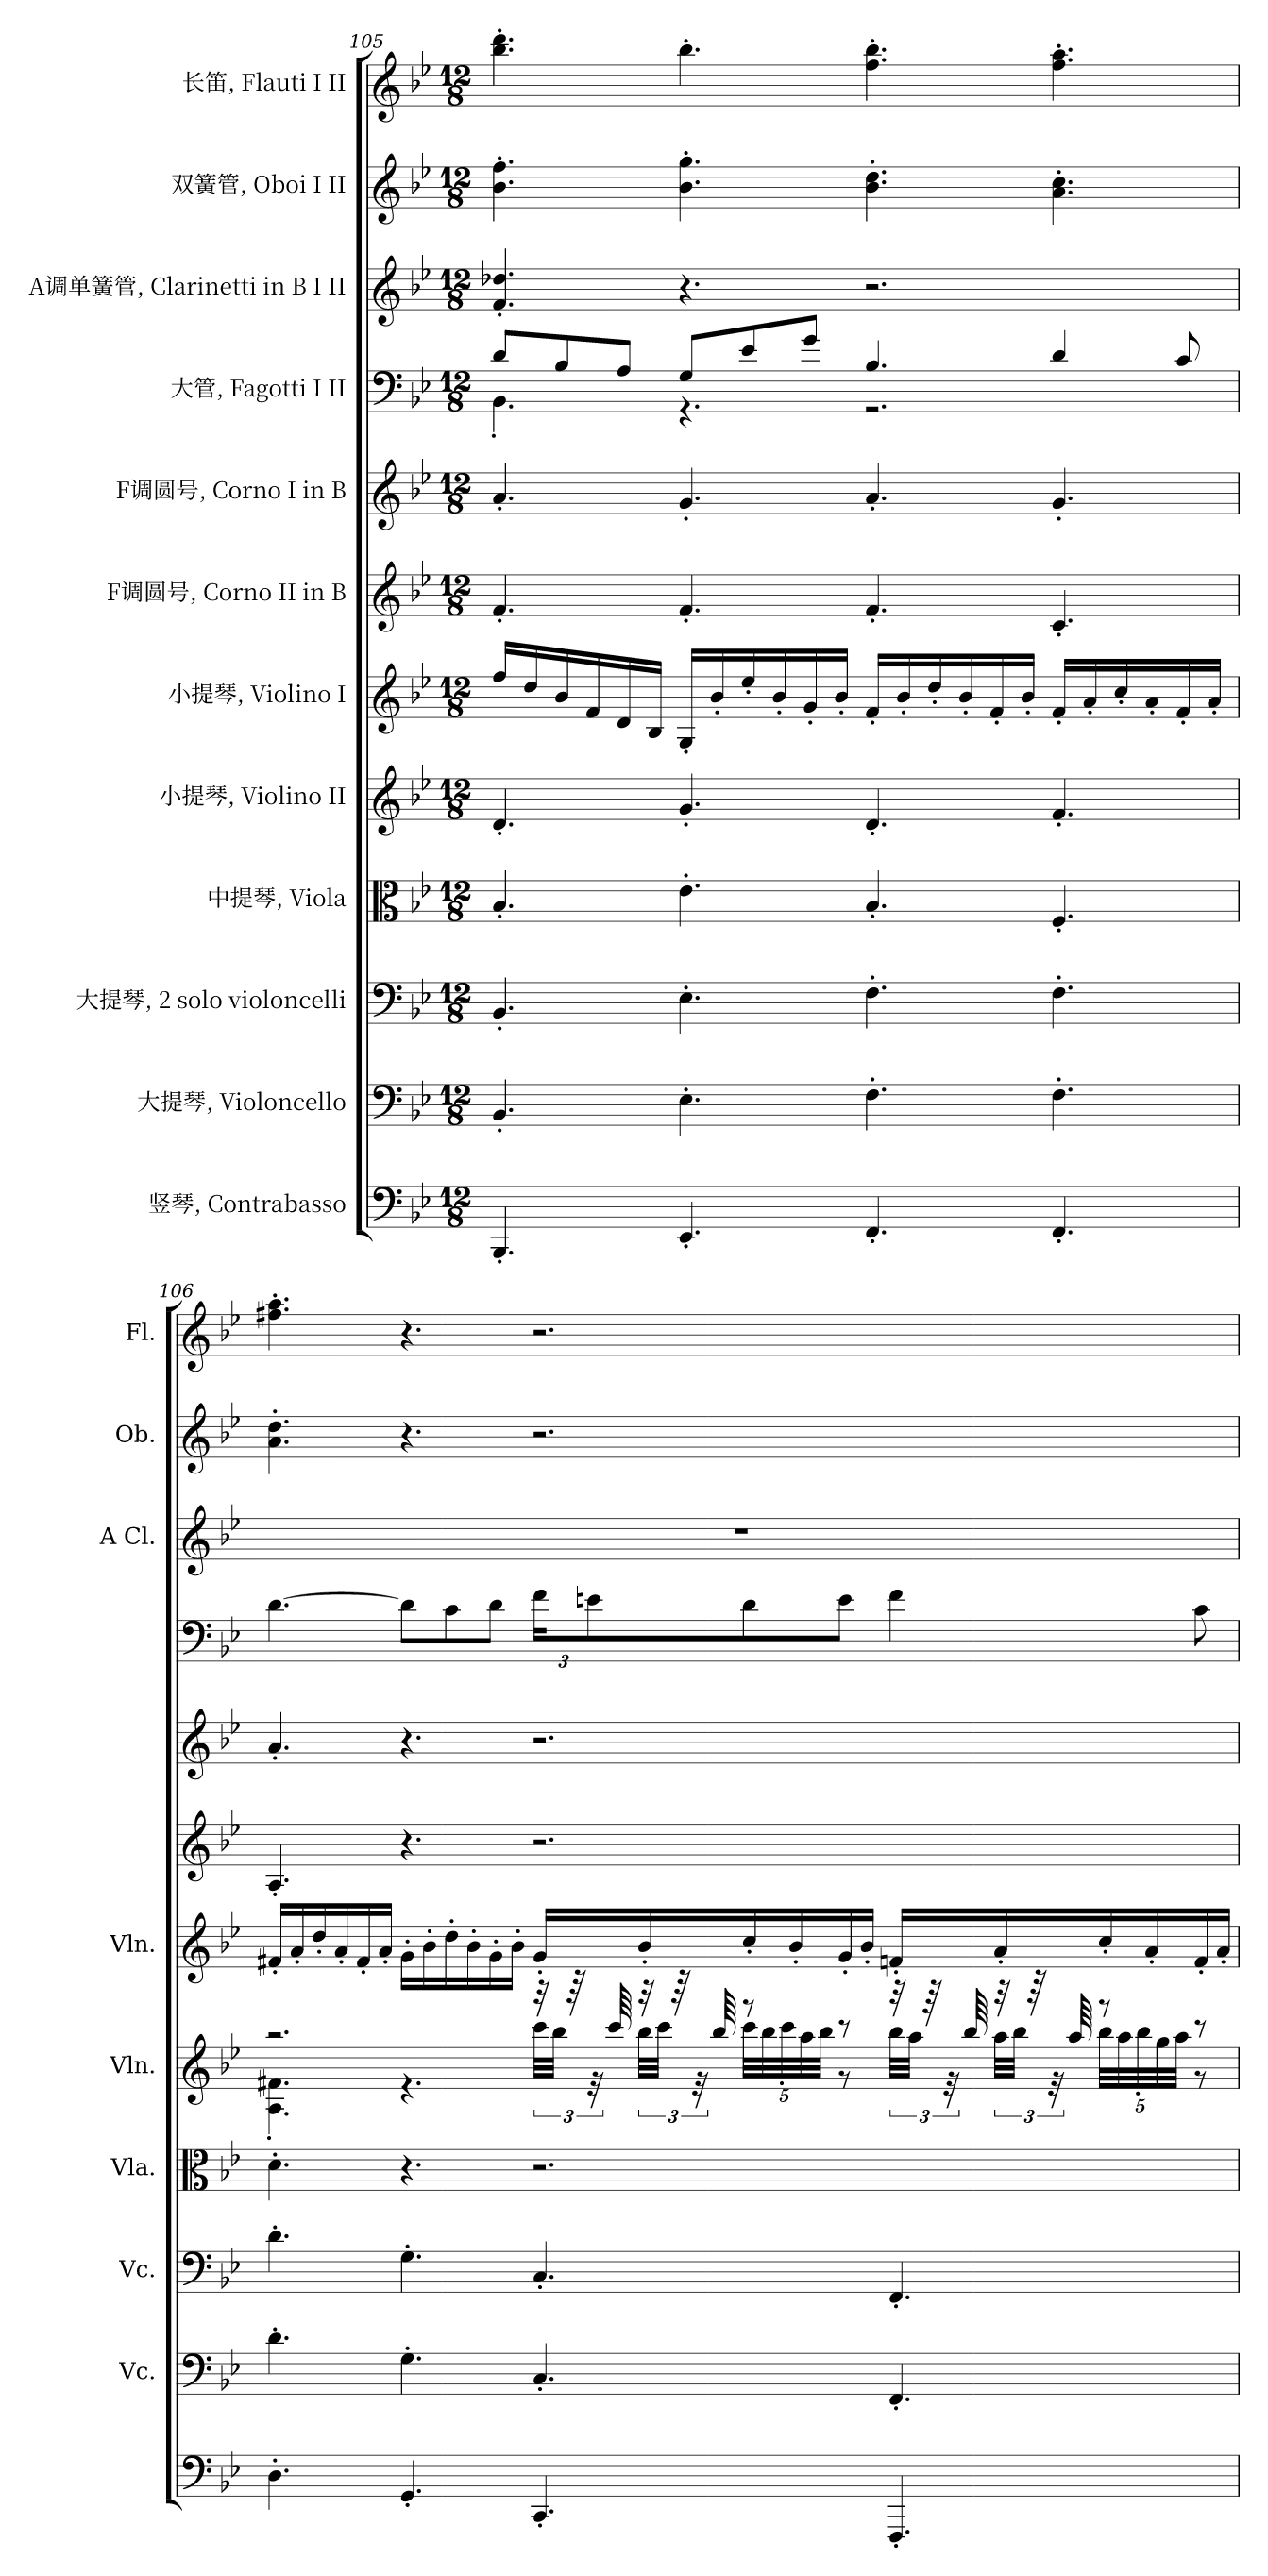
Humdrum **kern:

**kern	**kern	**kern	**kern	**kern	**kern	**kern	**kern	**kern	**kern	**kern	**kern
*part12	*part11	*part10	*part9	*part8	*part7	*part6	*part5	*part4	*part3	*part2	*part1
*staff12	*staff11	*staff10	*staff9	*staff8	*staff7	*staff6	*staff5	*staff4	*staff3	*staff2	*staff1
*I"竖琴, Contrabasso	*I"大提琴, Violoncello	*I"大提琴, 2 solo violoncelli	*I"中提琴, Viola	*I"小提琴, Violino II	*I"小提琴, Violino I	*I"F调圆号, Corno II in B	*I"F调圆号, Corno I in B	*I"大管, Fagotti I II	*I"A调单簧管, Clarinetti in B I II	*I"双簧管, Oboi I II	*I"长笛, Flauti I II
*	*I'Vc.	*I'Vc.	*I'Vla.	*I'Vln.	*I'Vln.	*	*	*	*I'A Cl.	*I'Ob.	*I'Fl.
!!LO:PB:g=z
*clefF4	*clefF4	*clefF4	*clefC3	*clefG2	*clefG2	*clefG2	*clefG2	*clefF4	*clefG2	*clefG2	*clefG2
*	*	*	*	*	*	*ITrd4c7	*ITrd4c7	*	*ITrd2c3	*	*
*k[b-e-]	*k[b-e-]	*k[b-e-]	*k[b-e-]	*k[b-e-]	*k[b-e-]	*k[b-e-a-]	*k[b-e-a-]	*k[b-e-]	*k[f#]	*k[b-e-]	*k[b-e-]
*M12/8	*M12/8	*M12/8	*M12/8	*M12/8	*M12/8	*M12/8	*M12/8	*M12/8	*M12/8	*M12/8	*M12/8
*MM56	*MM56	*MM56	*MM56	*MM56	*MM56	*MM56	*MM56	*MM56	*MM56	*MM56	*MM56
=105	=105	=105	=105	=105	=105	=105	=105	=105	=105	=105	=105
*	*	*	*	*	*	*	*	*^	*	*	*
4.BBB-'/	4.BB-'/	4.BB-'/	4.B-'/	4.d'/	16ff/LL	4.B-'/	4.d'/	8d/L	4.BB-'\	4.d/' 4.b-X/'	4.b-\' 4.ff\'	4.bb-\' 4.ddd\'
.	.	.	.	.	16dd/	.	.	.	.	.	.	.
.	.	.	.	.	16b-/	.	.	8B-/	.	.	.	.
.	.	.	.	.	16f/	.	.	.	.	.	.	.
.	.	.	.	.	16d/	.	.	8A/J	.	.	.	.
.	.	.	.	.	16B-/JJ	.	.	.	.	.	.	.
*	*	*	*	*	*	*	*	*	*	*	*	*MM58
4.EE-'/	4.E-'\	4.E-'\	4.e-'\	4.g'/	16G'/LL	4.B-'/	4.c'/	8G/L	4.r	4.r	4.b-\' 4.gg\'	4.bb-'\
.	.	.	.	.	16b-'/	.	.	.	.	.	.	.
.	.	.	.	.	16ee-'/	.	.	8e-/	.	.	.	.
.	.	.	.	.	16b-'/	.	.	.	.	.	.	.
.	.	.	.	.	16g'/	.	.	8g/J	.	.	.	.
.	.	.	.	.	16b-'/JJ	.	.	.	.	.	.	.
*	*	*	*	*	*	*	*	*	*	*	*	*MM58
4.FF'/	4.F'\	4.F'\	4.B-'/	4.d'/	16f'/LL	4.B-'/	4.d'/	4.B-/	2.r	2.r	4.b-\' 4.dd\'	4.ff\' 4.bb-\'
.	.	.	.	.	16b-'/	.	.	.	.	.	.	.
.	.	.	.	.	16dd'/	.	.	.	.	.	.	.
.	.	.	.	.	16b-'/	.	.	.	.	.	.	.
.	.	.	.	.	16f'/	.	.	.	.	.	.	.
.	.	.	.	.	16b-'/JJ	.	.	.	.	.	.	.
*	*	*	*	*	*	*	*	*	*	*	*	*MM58
4.FF'/	4.F'\	4.F'\	4.F'/	4.f'/	16f'/LL	4.F'/	4.c'/	4d/	.	.	4.a\' 4.cc\'	4.ff\' 4.aa\'
.	.	.	.	.	16a'/	.	.	.	.	.	.	.
.	.	.	.	.	16cc'/	.	.	.	.	.	.	.
.	.	.	.	.	16a'/	.	.	.	.	.	.	.
.	.	.	.	.	16f'/	.	.	8c/	.	.	.	.
.	.	.	.	.	16a'/JJ	.	.	.	.	.	.	.
*	*	*	*	*	*	*	*	*v	*v	*	*	*
!!LO:PB:g=z
=106	=106	=106	=106	=106	=106	=106	=106	=106	=106	=106	=106
*	*	*	*	*	*	*	*	*	*	*	*MM58
*	*	*	*	*^	*	*	*	*	*	*	*
4.D'\	4.d'\	4.d'\	4.d'\	2.r	4.A\' 4.f#X\'	16f#X'/LL	4.D'/	4.d'/	[4.d\	1.r	4.a\' 4.dd\'	4.ff#X\' 4.aa\'
.	.	.	.	.	.	16a'/	.	.	.	.	.	.
.	.	.	.	.	.	16dd'/	.	.	.	.	.	.
.	.	.	.	.	.	16a'/	.	.	.	.	.	.
.	.	.	.	.	.	16f#'/	.	.	.	.	.	.
.	.	.	.	.	.	16a'/JJ	.	.	.	.	.	.
*	*	*	*	*	*	*	*	*	*	*	*	*MM58
4.GG'/	4.G'\	4.G'\	4.r	.	4.r	16g'\LL	4.r	4.r	8d\L]	.	4.r	4.r
.	.	.	.	.	.	16b-'\	.	.	.	.	.	.
.	.	.	.	.	.	16dd'\	.	.	8c\	.	.	.
.	.	.	.	.	.	16b-'\	.	.	.	.	.	.
.	.	.	.	.	.	16g'\	.	.	8d\J	.	.	.
.	.	.	.	.	.	16b-'\JJ	.	.	.	.	.	.
*	*	*	*	*	*	*	*	*	*Xbrackettup	*	*	*
*	*	*	*	*	*	*	*	*	*	*	*	*MM58
4.CC'/	4.C'/	4.C'/	2.r	32r	48ccc\LLL	16g'/LL	2.r	2.r	24f\KL	.	2.r	2.r
.	.	.	.	.	48bb-\JJJ	.	.	.	.	.	.	.
.	.	.	.	64r	.	.	.	.	.	.	.	.
.	.	.	.	.	48r	.	.	.	12en\	.	.	.
.	.	.	.	64ccc/	.	.	.	.	.	.	.	.
.	.	.	.	32r	48bb-\LLL	16b-'/	.	.	.	.	.	.
.	.	.	.	.	48ccc\JJJ	.	.	.	.	.	.	.
.	.	.	.	64r	.	.	.	.	.	.	.	.
.	.	.	.	.	48r	.	.	.	.	.	.	.
.	.	.	.	64bb-/	.	.	.	.	.	.	.	.
*	*	*	*	*	*Xbrackettup	*	*	*	*	*	*	*
.	.	.	.	8r	40ccc\LLL	16cc'/	.	.	8d\	.	.	.
.	.	.	.	.	40bb-\	.	.	.	.	.	.	.
.	.	.	.	.	40ccc'\	.	.	.	.	.	.	.
.	.	.	.	.	.	16b-'/	.	.	.	.	.	.
.	.	.	.	.	40aa\	.	.	.	.	.	.	.
.	.	.	.	.	40bb-\JJJ	.	.	.	.	.	.	.
.	.	.	.	8r	8r	16g'/	.	.	8e\J	.	.	.
.	.	.	.	.	.	16b-'/JJ	.	.	.	.	.	.
*	*	*	*	*	*brackettup	*	*	*	*	*	*	*
4.FFF'/	4.FF'/	4.FF'/	.	32r	48bb-\LLL	16fn'/LL	.	.	4f\	.	.	.
.	.	.	.	.	48aa\JJJ	.	.	.	.	.	.	.
.	.	.	.	64r	.	.	.	.	.	.	.	.
.	.	.	.	.	48r	.	.	.	.	.	.	.
.	.	.	.	64bb-/	.	.	.	.	.	.	.	.
.	.	.	.	32r	48aa\LLL	16a'/	.	.	.	.	.	.
.	.	.	.	.	48bb-\JJJ	.	.	.	.	.	.	.
.	.	.	.	64r	.	.	.	.	.	.	.	.
.	.	.	.	.	48r	.	.	.	.	.	.	.
.	.	.	.	64aa/	.	.	.	.	.	.	.	.
*	*	*	*	*	*Xbrackettup	*	*	*	*	*	*	*
.	.	.	.	8r	40bb-\LLL	16cc'/	.	.	.	.	.	.
.	.	.	.	.	40aa\	.	.	.	.	.	.	.
.	.	.	.	.	40bb-'\	.	.	.	.	.	.	.
.	.	.	.	.	.	16a'/	.	.	.	.	.	.
.	.	.	.	.	40gg\	.	.	.	.	.	.	.
.	.	.	.	.	40aa\JJJ	.	.	.	.	.	.	.
.	.	.	.	8r	8r	16f'/	.	.	8c\	.	.	.
.	.	.	.	.	.	16a'/JJ	.	.	.	.	.	.
*	*	*	*	*v	*v	*	*	*	*	*	*	*
=	=	=	=	=	=	=	=	=	=	=	=
*-	*-	*-	*-	*-	*-	*-	*-	*-	*-	*-	*-
